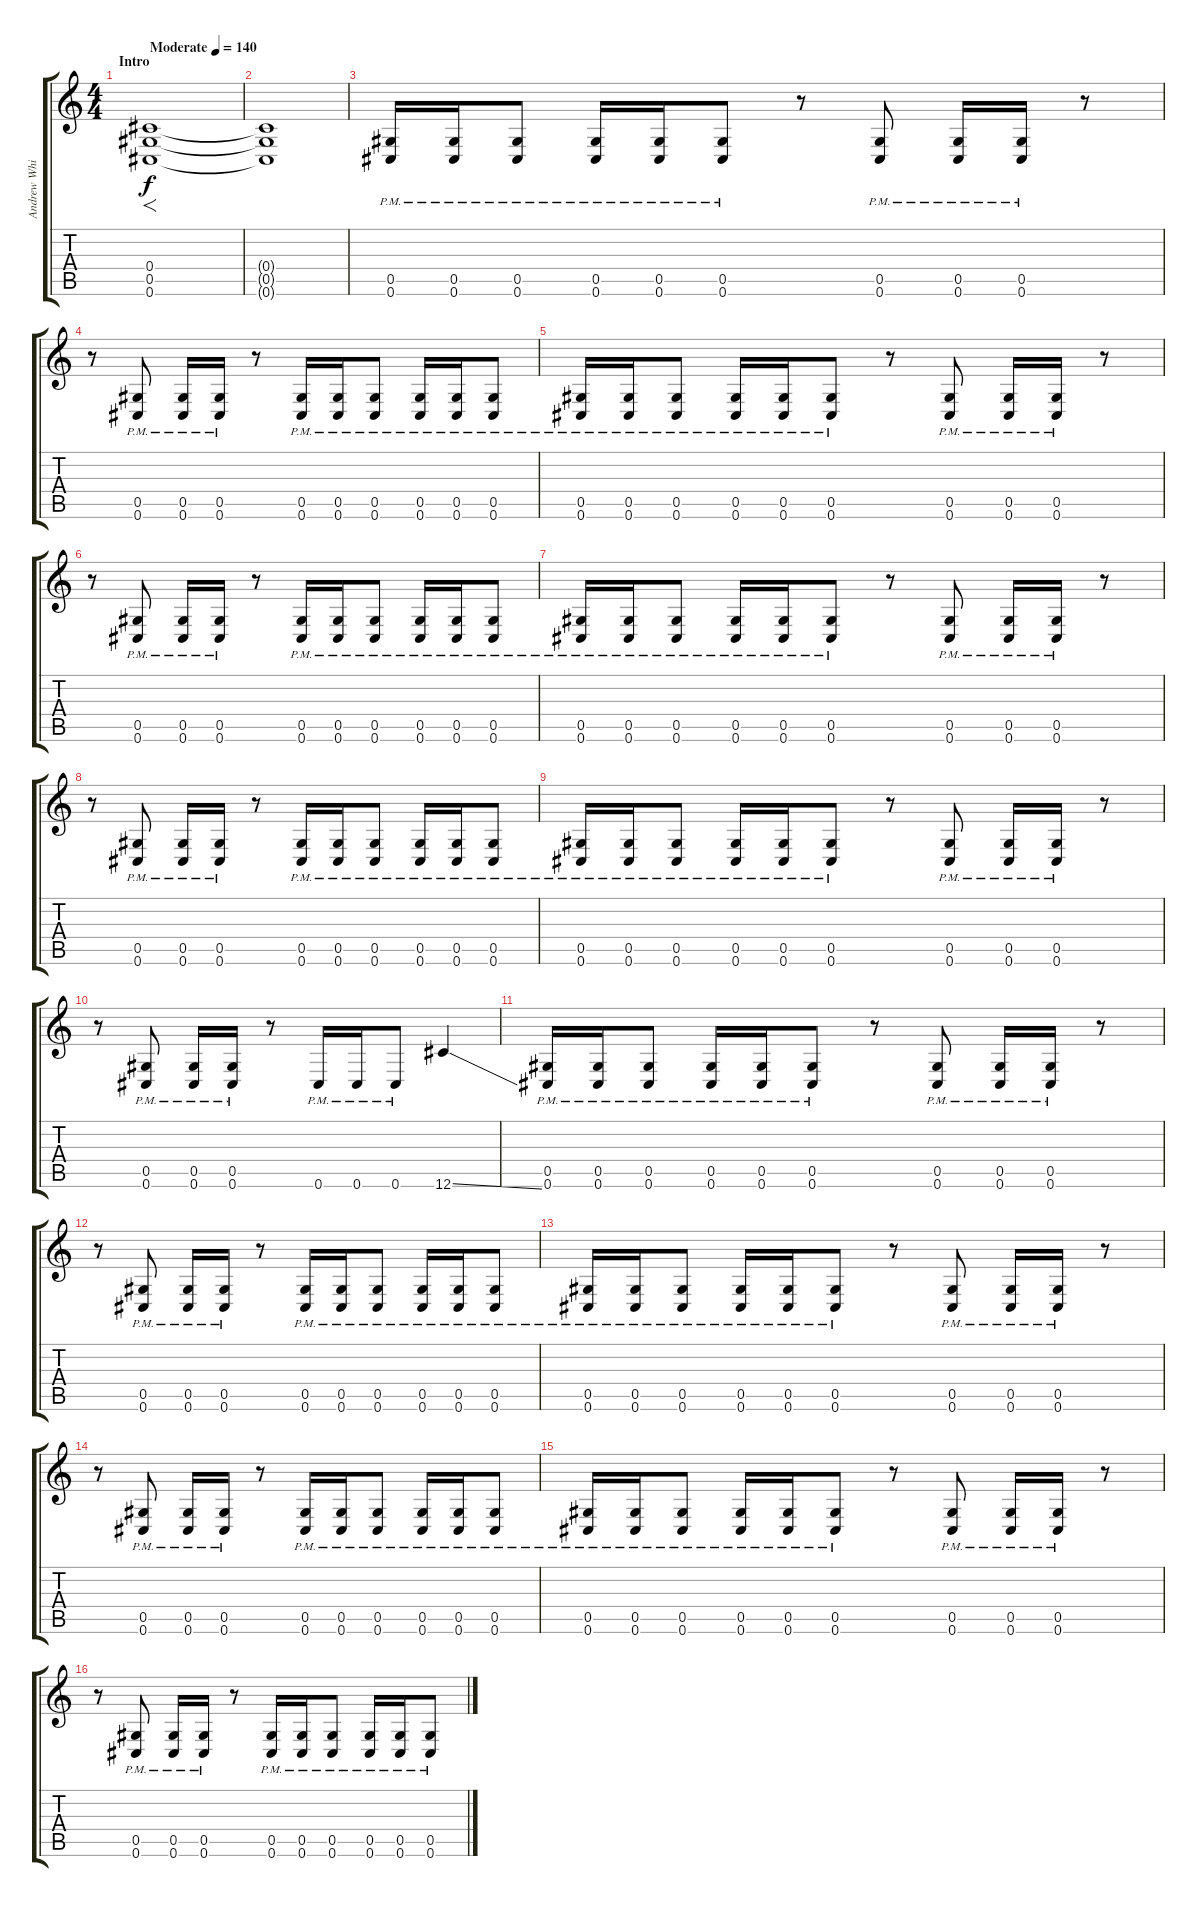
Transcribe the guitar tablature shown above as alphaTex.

\track ("Andrew Whiting" "Andrew Whi") {instrument distortionguitar}
\staff {score tabs}
\tuning (Eb4 Bb3 Gb3 Db3 Ab2 Db2) {hide}
\ts (4 4)
\section ("" "Intro")
\tempo (140 "Moderate")
\clef g2
\ks c
(0.4 0.5 0.6).1{f dy f instrument distortionguitar} |
(0.4{t} 0.5{t} 0.6{t}).1 |
(0.5{pm} 0.6{pm}).16 (0.5{pm} 0.6{pm}).16 (0.5{pm} 0.6{pm}).8 (0.5{pm} 0.6{pm}).16 (0.5{pm} 0.6{pm}).16 (0.5{pm} 0.6{pm}).8 r.8 (0.5{pm} 0.6{pm}).8 (0.5{pm} 0.6{pm}).16 (0.5{pm} 0.6{pm}).16 r.8 |
r.8 (0.5{pm} 0.6{pm}).8 (0.5{pm} 0.6{pm}).16 (0.5{pm} 0.6{pm}).16 r.8 (0.5{pm} 0.6{pm}).16 (0.5{pm} 0.6{pm}).16 (0.5{pm} 0.6{pm}).8 (0.5{pm} 0.6{pm}).16 (0.5{pm} 0.6{pm}).16 (0.5{pm} 0.6{pm}).8 |
(0.5{pm} 0.6{pm}).16 (0.5{pm} 0.6{pm}).16 (0.5{pm} 0.6{pm}).8 (0.5{pm} 0.6{pm}).16 (0.5{pm} 0.6{pm}).16 (0.5{pm} 0.6{pm}).8 r.8 (0.5{pm} 0.6{pm}).8 (0.5{pm} 0.6{pm}).16 (0.5{pm} 0.6{pm}).16 r.8 |
r.8 (0.5{pm} 0.6{pm}).8 (0.5{pm} 0.6{pm}).16 (0.5{pm} 0.6{pm}).16 r.8 (0.5{pm} 0.6{pm}).16 (0.5{pm} 0.6{pm}).16 (0.5{pm} 0.6{pm}).8 (0.5{pm} 0.6{pm}).16 (0.5{pm} 0.6{pm}).16 (0.5{pm} 0.6{pm}).8 |
(0.5{pm} 0.6{pm}).16 (0.5{pm} 0.6{pm}).16 (0.5{pm} 0.6{pm}).8 (0.5{pm} 0.6{pm}).16 (0.5{pm} 0.6{pm}).16 (0.5{pm} 0.6{pm}).8 r.8 (0.5{pm} 0.6{pm}).8 (0.5{pm} 0.6{pm}).16 (0.5{pm} 0.6{pm}).16 r.8 |
r.8 (0.5{pm} 0.6{pm}).8 (0.5{pm} 0.6{pm}).16 (0.5{pm} 0.6{pm}).16 r.8 (0.5{pm} 0.6{pm}).16 (0.5{pm} 0.6{pm}).16 (0.5{pm} 0.6{pm}).8 (0.5{pm} 0.6{pm}).16 (0.5{pm} 0.6{pm}).16 (0.5{pm} 0.6{pm}).8 |
(0.5{pm} 0.6{pm}).16 (0.5{pm} 0.6{pm}).16 (0.5{pm} 0.6{pm}).8 (0.5{pm} 0.6{pm}).16 (0.5{pm} 0.6{pm}).16 (0.5{pm} 0.6{pm}).8 r.8 (0.5{pm} 0.6{pm}).8 (0.5{pm} 0.6{pm}).16 (0.5{pm} 0.6{pm}).16 r.8 |
r.8 (0.5{pm} 0.6{pm}).8 (0.5{pm} 0.6{pm}).16 (0.5{pm} 0.6{pm}).16 r.8 0.6{pm}.16 0.6{pm}.16 0.6{pm}.8 12.6{ss}.4 |
(0.5{pm} 0.6{pm}).16 (0.5{pm} 0.6{pm}).16 (0.5{pm} 0.6{pm}).8 (0.5{pm} 0.6{pm}).16 (0.5{pm} 0.6{pm}).16 (0.5{pm} 0.6{pm}).8 r.8 (0.5{pm} 0.6{pm}).8 (0.5{pm} 0.6{pm}).16 (0.5{pm} 0.6{pm}).16 r.8 |
r.8 (0.5{pm} 0.6{pm}).8 (0.5{pm} 0.6{pm}).16 (0.5{pm} 0.6{pm}).16 r.8 (0.5{pm} 0.6{pm}).16 (0.5{pm} 0.6{pm}).16 (0.5{pm} 0.6{pm}).8 (0.5{pm} 0.6{pm}).16 (0.5{pm} 0.6{pm}).16 (0.5{pm} 0.6{pm}).8 |
(0.5{pm} 0.6{pm}).16 (0.5{pm} 0.6{pm}).16 (0.5{pm} 0.6{pm}).8 (0.5{pm} 0.6{pm}).16 (0.5{pm} 0.6{pm}).16 (0.5{pm} 0.6{pm}).8 r.8 (0.5{pm} 0.6{pm}).8 (0.5{pm} 0.6{pm}).16 (0.5{pm} 0.6{pm}).16 r.8 |
r.8 (0.5{pm} 0.6{pm}).8 (0.5{pm} 0.6{pm}).16 (0.5{pm} 0.6{pm}).16 r.8 (0.5{pm} 0.6{pm}).16 (0.5{pm} 0.6{pm}).16 (0.5{pm} 0.6{pm}).8 (0.5{pm} 0.6{pm}).16 (0.5{pm} 0.6{pm}).16 (0.5{pm} 0.6{pm}).8 |
(0.5{pm} 0.6{pm}).16 (0.5{pm} 0.6{pm}).16 (0.5{pm} 0.6{pm}).8 (0.5{pm} 0.6{pm}).16 (0.5{pm} 0.6{pm}).16 (0.5{pm} 0.6{pm}).8 r.8 (0.5{pm} 0.6{pm}).8 (0.5{pm} 0.6{pm}).16 (0.5{pm} 0.6{pm}).16 r.8 |
r.8 (0.5{pm} 0.6{pm}).8 (0.5{pm} 0.6{pm}).16 (0.5{pm} 0.6{pm}).16 r.8 (0.5{pm} 0.6{pm}).16 (0.5{pm} 0.6{pm}).16 (0.5{pm} 0.6{pm}).8 (0.5{pm} 0.6{pm}).16 (0.5{pm} 0.6{pm}).16 (0.5{pm} 0.6{pm}).8
